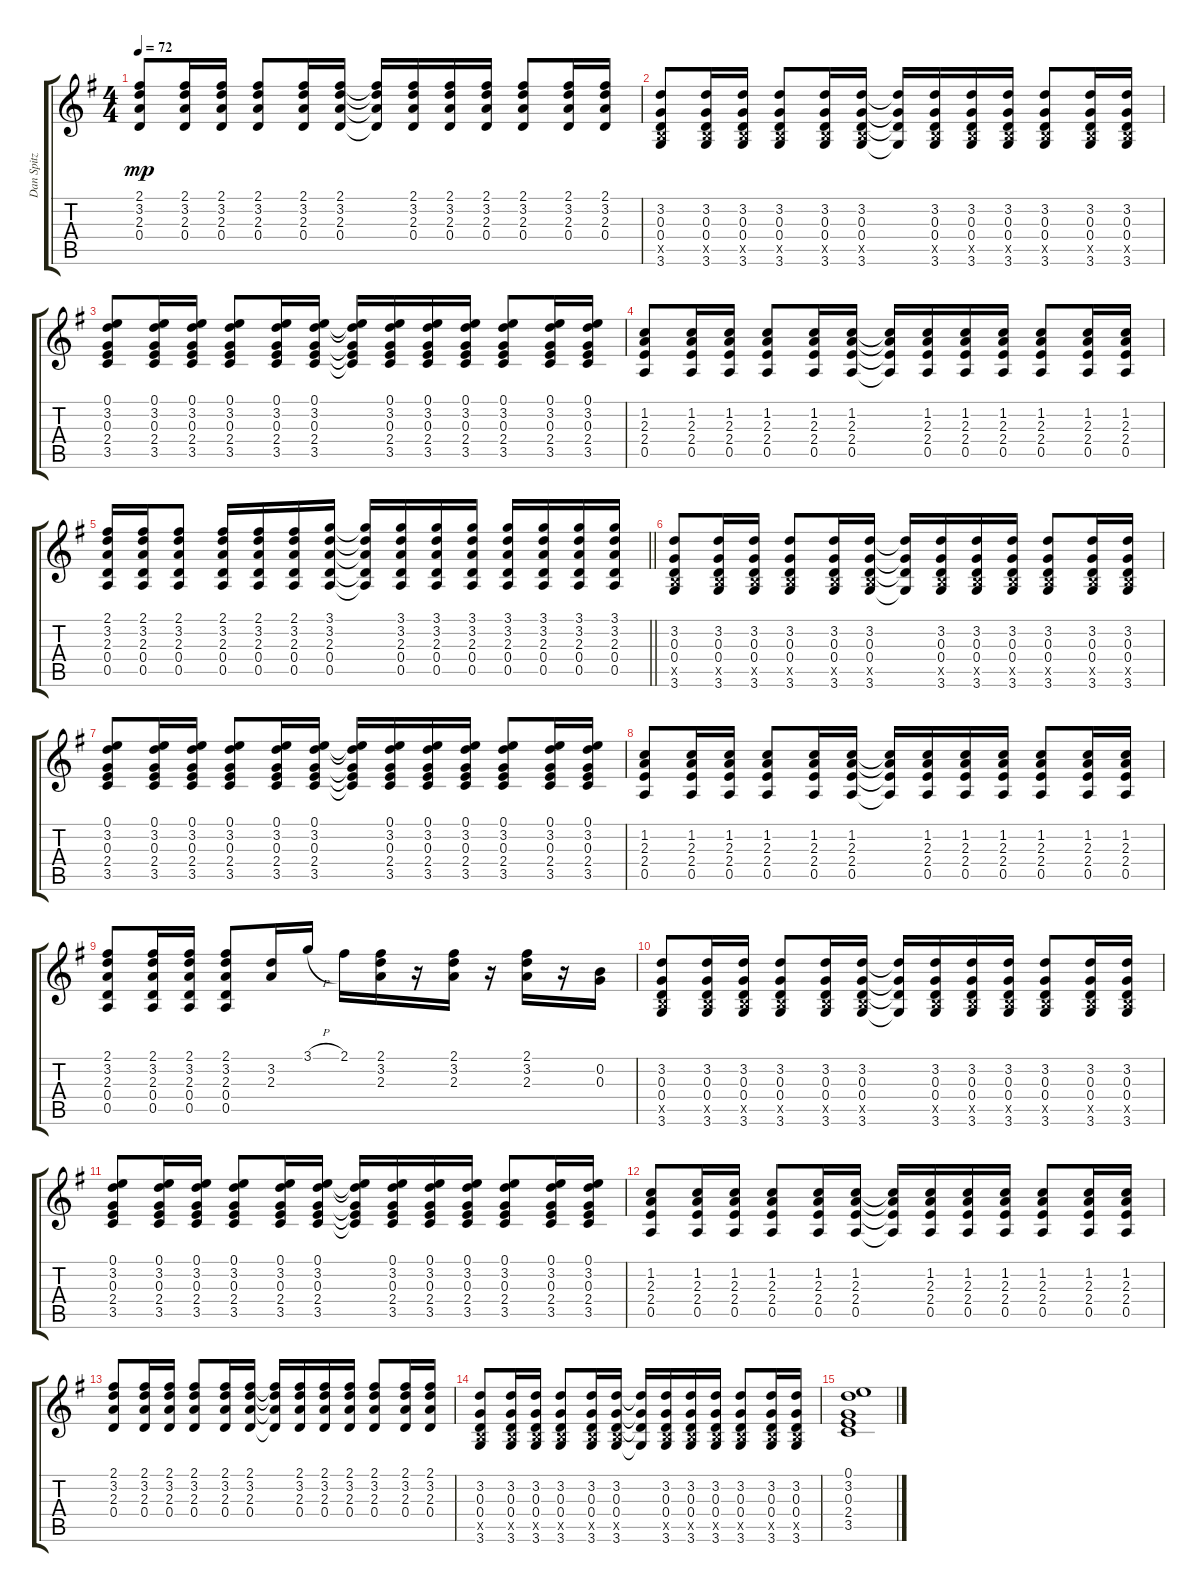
\track ("Dan Spitz" "Dan Spitz") {instrument acousticguitarsteel}
\staff {score tabs}
\tuning (E4 B3 G3 D3 A2 E2) {hide}
\ts (4 4)
\tempo 72
\clef g2
\ks g
(2.1 3.2 2.3 0.4).8{dy mp} (2.1 3.2 2.3 0.4).16 (2.1 3.2 2.3 0.4).16 (2.1 3.2 2.3 0.4).8 (2.1 3.2 2.3 0.4).16 (2.1 3.2 2.3 0.4).16 (2.1{t} 3.2{t} 2.3{t} 0.4{t}).16 (2.1 3.2 2.3 0.4).16 (2.1 3.2 2.3 0.4).16 (2.1 3.2 2.3 0.4).16 (2.1 3.2 2.3 0.4).8 (2.1 3.2 2.3 0.4).16 (2.1 3.2 2.3 0.4).16 |
(3.2 0.3 0.4 2.5{x} 3.6).8 (3.2 0.3 0.4 2.5{x} 3.6).16 (3.2 0.3 0.4 2.5{x} 3.6).16 (3.2 0.3 0.4 2.5{x} 3.6).8 (3.2 0.3 0.4 2.5{x} 3.6).16 (3.2 0.3 0.4 2.5{x} 3.6).16 (3.2{t} 0.3{t} 0.4{t} 3.6{t}).16 (3.2 0.3 0.4 2.5{x} 3.6).16 (3.2 0.3 0.4 2.5{x} 3.6).16 (3.2 0.3 0.4 2.5{x} 3.6).16 (3.2 0.3 0.4 2.5{x} 3.6).8 (3.2 0.3 0.4 2.5{x} 3.6).16 (3.2 0.3 0.4 2.5{x} 3.6).16 |
(0.1 3.2 0.3 2.4 3.5).8 (0.1 3.2 0.3 2.4 3.5).16 (0.1 3.2 0.3 2.4 3.5).16 (0.1 3.2 0.3 2.4 3.5).8 (0.1 3.2 0.3 2.4 3.5).16 (0.1 3.2 0.3 2.4 3.5).16 (0.1{t} 3.2{t} 0.3{t} 2.4{t} 3.5{t}).16 (0.1 3.2 0.3 2.4 3.5).16 (0.1 3.2 0.3 2.4 3.5).16 (0.1 3.2 0.3 2.4 3.5).16 (0.1 3.2 0.3 2.4 3.5).8 (0.1 3.2 0.3 2.4 3.5).16 (0.1 3.2 0.3 2.4 3.5).16 |
(1.2 2.3 2.4 0.5).8 (1.2 2.3 2.4 0.5).16 (1.2 2.3 2.4 0.5).16 (1.2 2.3 2.4 0.5).8 (1.2 2.3 2.4 0.5).16 (1.2 2.3 2.4 0.5).16 (1.2{t} 2.3{t} 2.4{t} 0.5{t}).16 (1.2 2.3 2.4 0.5).16 (1.2 2.3 2.4 0.5).16 (1.2 2.3 2.4 0.5).16 (1.2 2.3 2.4 0.5).8 (1.2 2.3 2.4 0.5).16 (1.2 2.3 2.4 0.5).16 |
\barLineRight lightlight
(2.1 3.2 2.3 0.4 0.5).16 (2.1 3.2 2.3 0.4 0.5).16 (2.1 3.2 2.3 0.4 0.5).8 (2.1 3.2 2.3 0.4 0.5).16 (2.1 3.2 2.3 0.4 0.5).16 (2.1 3.2 2.3 0.4 0.5).16 (3.1 3.2 2.3 0.4 0.5).16 (3.1{t} 3.2{t} 2.3{t} 0.4{t} 0.5{t}).16 (3.1 3.2 2.3 0.4 0.5).16 (3.1 3.2 2.3 0.4 0.5).16 (3.1 3.2 2.3 0.4 0.5).16 (3.1 3.2 2.3 0.4 0.5).16 (3.1 3.2 2.3 0.4 0.5).16 (3.1 3.2 2.3 0.4 0.5).16 (3.1 3.2 2.3 0.4 0.5).16 |
(3.2 0.3 0.4 2.5{x} 3.6).8 (3.2 0.3 0.4 2.5{x} 3.6).16 (3.2 0.3 0.4 2.5{x} 3.6).16 (3.2 0.3 0.4 2.5{x} 3.6).8 (3.2 0.3 0.4 2.5{x} 3.6).16 (3.2 0.3 0.4 2.5{x} 3.6).16 (3.2{t} 0.3{t} 0.4{t} 3.6{t}).16 (3.2 0.3 0.4 2.5{x} 3.6).16 (3.2 0.3 0.4 2.5{x} 3.6).16 (3.2 0.3 0.4 2.5{x} 3.6).16 (3.2 0.3 0.4 2.5{x} 3.6).8 (3.2 0.3 0.4 2.5{x} 3.6).16 (3.2 0.3 0.4 2.5{x} 3.6).16 |
(0.1 3.2 0.3 2.4 3.5).8 (0.1 3.2 0.3 2.4 3.5).16 (0.1 3.2 0.3 2.4 3.5).16 (0.1 3.2 0.3 2.4 3.5).8 (0.1 3.2 0.3 2.4 3.5).16 (0.1 3.2 0.3 2.4 3.5).16 (0.1{t} 3.2{t} 0.3{t} 2.4{t} 3.5{t}).16 (0.1 3.2 0.3 2.4 3.5).16 (0.1 3.2 0.3 2.4 3.5).16 (0.1 3.2 0.3 2.4 3.5).16 (0.1 3.2 0.3 2.4 3.5).8 (0.1 3.2 0.3 2.4 3.5).16 (0.1 3.2 0.3 2.4 3.5).16 |
(1.2 2.3 2.4 0.5).8 (1.2 2.3 2.4 0.5).16 (1.2 2.3 2.4 0.5).16 (1.2 2.3 2.4 0.5).8 (1.2 2.3 2.4 0.5).16 (1.2 2.3 2.4 0.5).16 (1.2{t} 2.3{t} 2.4{t} 0.5{t}).16 (1.2 2.3 2.4 0.5).16 (1.2 2.3 2.4 0.5).16 (1.2 2.3 2.4 0.5).16 (1.2 2.3 2.4 0.5).8 (1.2 2.3 2.4 0.5).16 (1.2 2.3 2.4 0.5).16 |
(2.1 3.2 2.3 0.4 0.5).8 (2.1 3.2 2.3 0.4 0.5).16 (2.1 3.2 2.3 0.4 0.5).16 (2.1 3.2 2.3 0.4 0.5).8 (3.2 2.3).16 3.1{h}.16 2.1.16 (2.1 3.2 2.3).16 r.16 (2.1 3.2 2.3).16 r.16 (2.1 3.2 2.3).16 r.16 (0.2 0.3).16 |
(3.2 0.3 0.4 2.5{x} 3.6).8 (3.2 0.3 0.4 2.5{x} 3.6).16 (3.2 0.3 0.4 2.5{x} 3.6).16 (3.2 0.3 0.4 2.5{x} 3.6).8 (3.2 0.3 0.4 2.5{x} 3.6).16 (3.2 0.3 0.4 2.5{x} 3.6).16 (3.2{t} 0.3{t} 0.4{t} 3.6{t}).16 (3.2 0.3 0.4 2.5{x} 3.6).16 (3.2 0.3 0.4 2.5{x} 3.6).16 (3.2 0.3 0.4 2.5{x} 3.6).16 (3.2 0.3 0.4 2.5{x} 3.6).8 (3.2 0.3 0.4 2.5{x} 3.6).16 (3.2 0.3 0.4 2.5{x} 3.6).16 |
(0.1 3.2 0.3 2.4 3.5).8 (0.1 3.2 0.3 2.4 3.5).16 (0.1 3.2 0.3 2.4 3.5).16 (0.1 3.2 0.3 2.4 3.5).8 (0.1 3.2 0.3 2.4 3.5).16 (0.1 3.2 0.3 2.4 3.5).16 (0.1{t} 3.2{t} 0.3{t} 2.4{t} 3.5{t}).16 (0.1 3.2 0.3 2.4 3.5).16 (0.1 3.2 0.3 2.4 3.5).16 (0.1 3.2 0.3 2.4 3.5).16 (0.1 3.2 0.3 2.4 3.5).8 (0.1 3.2 0.3 2.4 3.5).16 (0.1 3.2 0.3 2.4 3.5).16 |
(1.2 2.3 2.4 0.5).8 (1.2 2.3 2.4 0.5).16 (1.2 2.3 2.4 0.5).16 (1.2 2.3 2.4 0.5).8 (1.2 2.3 2.4 0.5).16 (1.2 2.3 2.4 0.5).16 (1.2{t} 2.3{t} 2.4{t} 0.5{t}).16 (1.2 2.3 2.4 0.5).16 (1.2 2.3 2.4 0.5).16 (1.2 2.3 2.4 0.5).16 (1.2 2.3 2.4 0.5).8 (1.2 2.3 2.4 0.5).16 (1.2 2.3 2.4 0.5).16 |
(2.1 3.2 2.3 0.4).8 (2.1 3.2 2.3 0.4).16 (2.1 3.2 2.3 0.4).16 (2.1 3.2 2.3 0.4).8 (2.1 3.2 2.3 0.4).16 (2.1 3.2 2.3 0.4).16 (2.1{t} 3.2{t} 2.3{t} 0.4{t}).16 (2.1 3.2 2.3 0.4).16 (2.1 3.2 2.3 0.4).16 (2.1 3.2 2.3 0.4).16 (2.1 3.2 2.3 0.4).8 (2.1 3.2 2.3 0.4).16 (2.1 3.2 2.3 0.4).16 |
(3.2 0.3 0.4 2.5{x} 3.6).8 (3.2 0.3 0.4 2.5{x} 3.6).16 (3.2 0.3 0.4 2.5{x} 3.6).16 (3.2 0.3 0.4 2.5{x} 3.6).8 (3.2 0.3 0.4 2.5{x} 3.6).16 (3.2 0.3 0.4 2.5{x} 3.6).16 (3.2{t} 0.3{t} 0.4{t} 3.6{t}).16 (3.2 0.3 0.4 2.5{x} 3.6).16 (3.2 0.3 0.4 2.5{x} 3.6).16 (3.2 0.3 0.4 2.5{x} 3.6).16 (3.2 0.3 0.4 2.5{x} 3.6).8 (3.2 0.3 0.4 2.5{x} 3.6).16 (3.2 0.3 0.4 2.5{x} 3.6).16 |
(0.1 3.2 0.3 2.4 3.5).1
